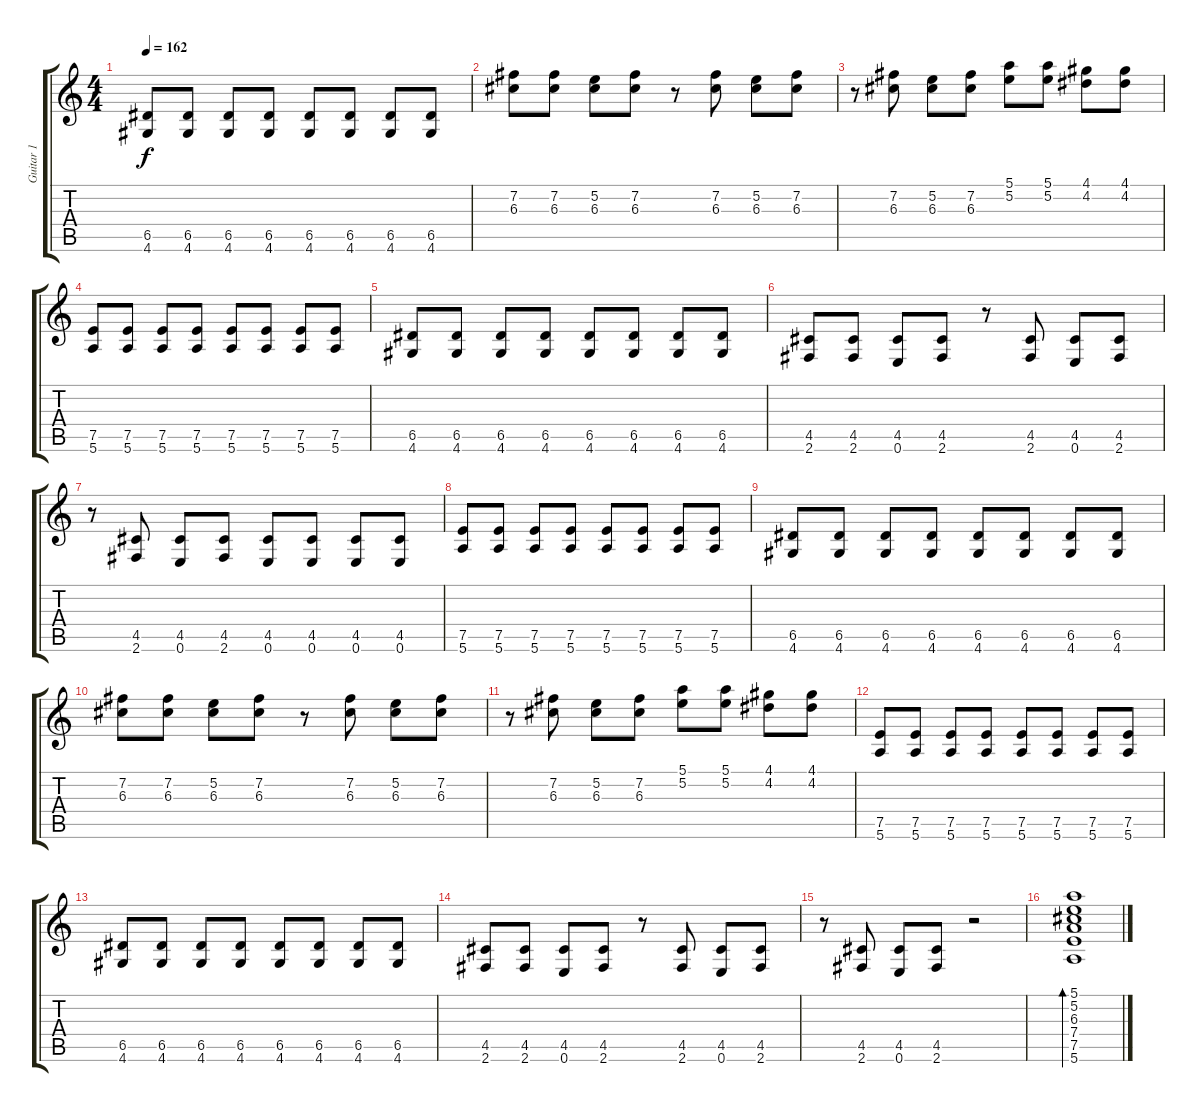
\track ("Guitar 1" "Guitar 1") {instrument overdrivenguitar}
\staff {score tabs}
\tuning (E4 B3 G3 D3 A2 E2) {hide}
\ts (4 4)
\tempo 162
\clef g2
\ks c
(6.5 4.6).8{dy f} (6.5 4.6).8 (6.5 4.6).8 (6.5 4.6).8 (6.5 4.6).8 (6.5 4.6).8 (6.5 4.6).8 (6.5 4.6).8 |
(7.2 6.3).8 (7.2 6.3).8 (5.2 6.3).8 (7.2 6.3).8 r.8 (7.2 6.3).8 (5.2 6.3).8 (7.2 6.3).8 |
r.8 (7.2 6.3).8 (5.2 6.3).8 (7.2 6.3).8 (5.1 5.2).8 (5.1 5.2).8 (4.1 4.2).8 (4.1 4.2).8 |
(7.5 5.6).8 (7.5 5.6).8 (7.5 5.6).8 (7.5 5.6).8 (7.5 5.6).8 (7.5 5.6).8 (7.5 5.6).8 (7.5 5.6).8 |
(6.5 4.6).8 (6.5 4.6).8 (6.5 4.6).8 (6.5 4.6).8 (6.5 4.6).8 (6.5 4.6).8 (6.5 4.6).8 (6.5 4.6).8 |
(4.5 2.6).8 (4.5 2.6).8 (4.5 0.6).8 (4.5 2.6).8 r.8 (4.5 2.6).8 (4.5 0.6).8 (4.5 2.6).8 |
r.8 (4.5 2.6).8 (4.5 0.6).8 (4.5 2.6).8 (4.5 0.6).8 (4.5 0.6).8 (4.5 0.6).8 (4.5 0.6).8 |
(7.5 5.6).8 (7.5 5.6).8 (7.5 5.6).8 (7.5 5.6).8 (7.5 5.6).8 (7.5 5.6).8 (7.5 5.6).8 (7.5 5.6).8 |
(6.5 4.6).8 (6.5 4.6).8 (6.5 4.6).8 (6.5 4.6).8 (6.5 4.6).8 (6.5 4.6).8 (6.5 4.6).8 (6.5 4.6).8 |
(7.2 6.3).8 (7.2 6.3).8 (5.2 6.3).8 (7.2 6.3).8 r.8 (7.2 6.3).8 (5.2 6.3).8 (7.2 6.3).8 |
r.8 (7.2 6.3).8 (5.2 6.3).8 (7.2 6.3).8 (5.1 5.2).8 (5.1 5.2).8 (4.1 4.2).8 (4.1 4.2).8 |
(7.5 5.6).8 (7.5 5.6).8 (7.5 5.6).8 (7.5 5.6).8 (7.5 5.6).8 (7.5 5.6).8 (7.5 5.6).8 (7.5 5.6).8 |
(6.5 4.6).8 (6.5 4.6).8 (6.5 4.6).8 (6.5 4.6).8 (6.5 4.6).8 (6.5 4.6).8 (6.5 4.6).8 (6.5 4.6).8 |
(4.5 2.6).8 (4.5 2.6).8 (4.5 0.6).8 (4.5 2.6).8 r.8 (4.5 2.6).8 (4.5 0.6).8 (4.5 2.6).8 |
r.8 (4.5 2.6).8 (4.5 0.6).8 (4.5 2.6).8 r.2 |
(5.1 5.2 6.3 7.4 7.5 5.6).1{bd 60}
